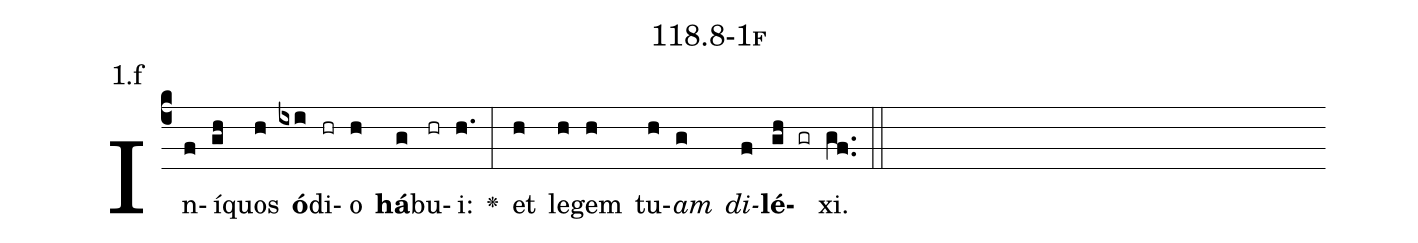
name: 118.8-1f;
annotation: 1.f;
%%
(c4)In(f)í(gh)quos(h) <b>ó</b>(ixi)di(hr)o(h) <b>há</b>(g)bu(hr)i:(h.) <v>\greheightstar</v>(:) et(h) le(h)gem(h) tu(h)<i>am</i>(g) <i>di</i>(f)<b>lé</b>(gh gr)xi.(gf..) (::)


%E(h) u(h) o(g) u(f) a(gh) e.(gf..) (::)
